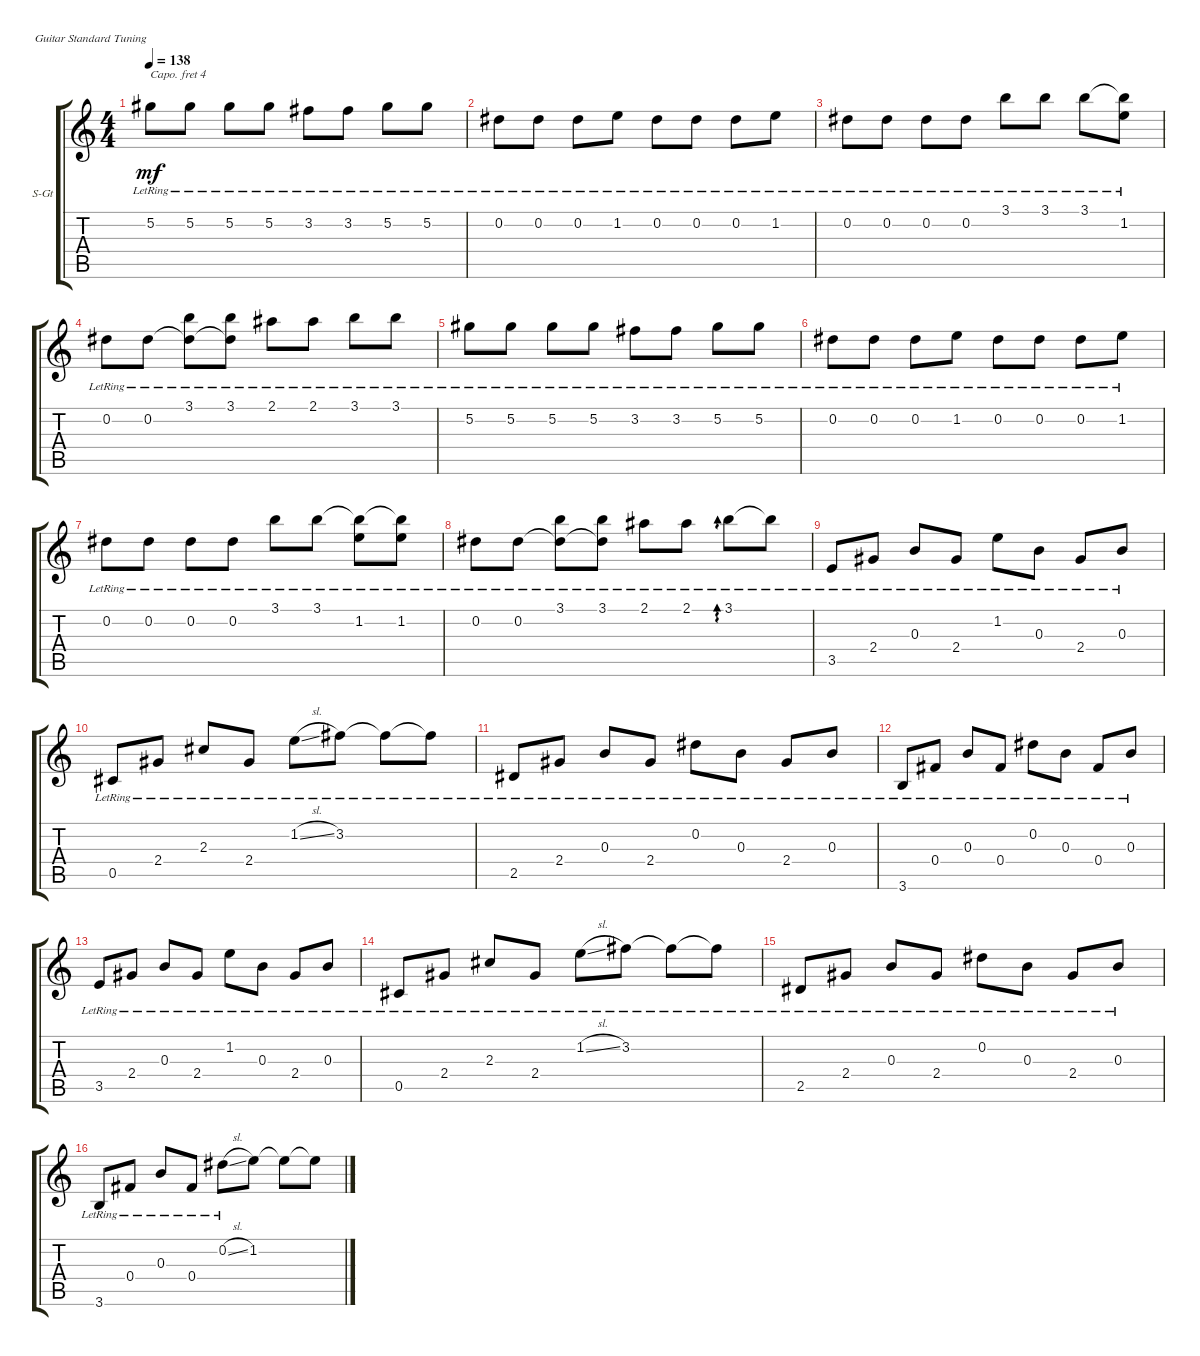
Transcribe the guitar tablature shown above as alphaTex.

\defaultSystemsLayout 4
\bracketExtendMode groupsimilarinstruments
\firstSystemTrackNameOrientation horizontal
\otherSystemsTrackNameOrientation horizontal
\track ("Steel Guitar" "S-Gt") {instrument acousticguitarsteel}
\staff {score tabs}
\capo 4
\tuning (E4 B3 G3 D3 A2 E2)
\ts (4 4)
\tempo 138
\clef g2
\scale
0.485477
\ks c
5.2{lr}.8{dy mf instrument acousticguitarsteel} 5.2{lr}.8 5.2{lr}.8 5.2{lr}.8 3.2{lr}.8 3.2{lr}.8 5.2{lr}.8 5.2{lr}.8 |
\scale
0.257261 0.2{lr}.8 0.2{lr}.8 0.2{lr}.8 1.2{lr}.8 0.2{lr}.8 0.2{lr}.8 0.2{lr}.8 1.2{lr}.8 |
\scale
0.257261 0.2{lr}.8 0.2{lr}.8 0.2{lr}.8 0.2{lr}.8 3.1{lr}.8 3.1{lr}.8 3.1{lr}.8 (3.1{lr t} 1.2{lr}).8 |
\scale
0.333333 0.2{lr}.8 0.2{lr}.8 (0.2{lr t} 3.1{lr}).8 (0.2{lr t} 3.1{lr}).8 2.1{lr}.8 2.1{lr}.8 3.1{lr}.8 3.1{lr}.8 |
\scale
0.333333 5.2{lr}.8 5.2{lr}.8 5.2{lr}.8 5.2{lr}.8 3.2{lr}.8 3.2{lr}.8 5.2{lr}.8 5.2{lr}.8 |
\scale
0.333333 0.2{lr}.8 0.2{lr}.8 0.2{lr}.8 1.2{lr}.8 0.2{lr}.8 0.2{lr}.8 0.2{lr}.8 1.2{lr}.8 |
0.2{lr}.8 0.2{lr}.8 0.2{lr}.8 0.2{lr}.8 3.1{lr}.8 3.1{lr}.8 (3.1{lr t} 1.2{lr}).8 (3.1{lr t} 1.2{lr}).8 |
0.2{lr}.8 0.2{lr}.8 (0.2{lr t} 3.1{lr}).8 (0.2{lr t} 3.1{lr}).8 2.1{lr}.8 2.1{lr}.8 3.1{lr}.8{ad 0} 3.1{lr t}.8 |
3.5{lr}.8 2.4{lr}.8 0.3{lr}.8 2.4{lr}.8 1.2{lr}.8 0.3{lr}.8 2.4{lr}.8 0.3{lr}.8 |
0.5{lr}.8 2.4{lr}.8 2.3{lr}.8 2.4{lr}.8 1.2{sl lr}.8 3.2{lr}.8 3.2{lr t}.8 3.2{lr t}.8 |
2.5{lr}.8 2.4{lr}.8 0.3{lr}.8 2.4{lr}.8 0.2{lr}.8 0.3{lr}.8 2.4{lr}.8 0.3{lr}.8 |
3.6{lr}.8 0.4{lr}.8 0.3{lr}.8 0.4{lr}.8 0.2{lr}.8 0.3{lr}.8 0.4{lr}.8 0.3{lr}.8 |
3.5{lr}.8 2.4{lr}.8 0.3{lr}.8 2.4{lr}.8 1.2{lr}.8 0.3{lr}.8 2.4{lr}.8 0.3{lr}.8 |
0.5{lr}.8 2.4{lr}.8 2.3{lr}.8 2.4{lr}.8 1.2{sl lr}.8 3.2{lr}.8 3.2{lr t}.8 3.2{lr t}.8 |
2.5{lr}.8 2.4{lr}.8 0.3{lr}.8 2.4{lr}.8 0.2{lr}.8 0.3{lr}.8 2.4{lr}.8 0.3{lr}.8 |
3.6{lr}.8 0.4{lr}.8 0.3{lr}.8 0.4{lr}.8 0.2{sl lr}.8 1.2.8 1.2{t}.8 1.2{t}.8
